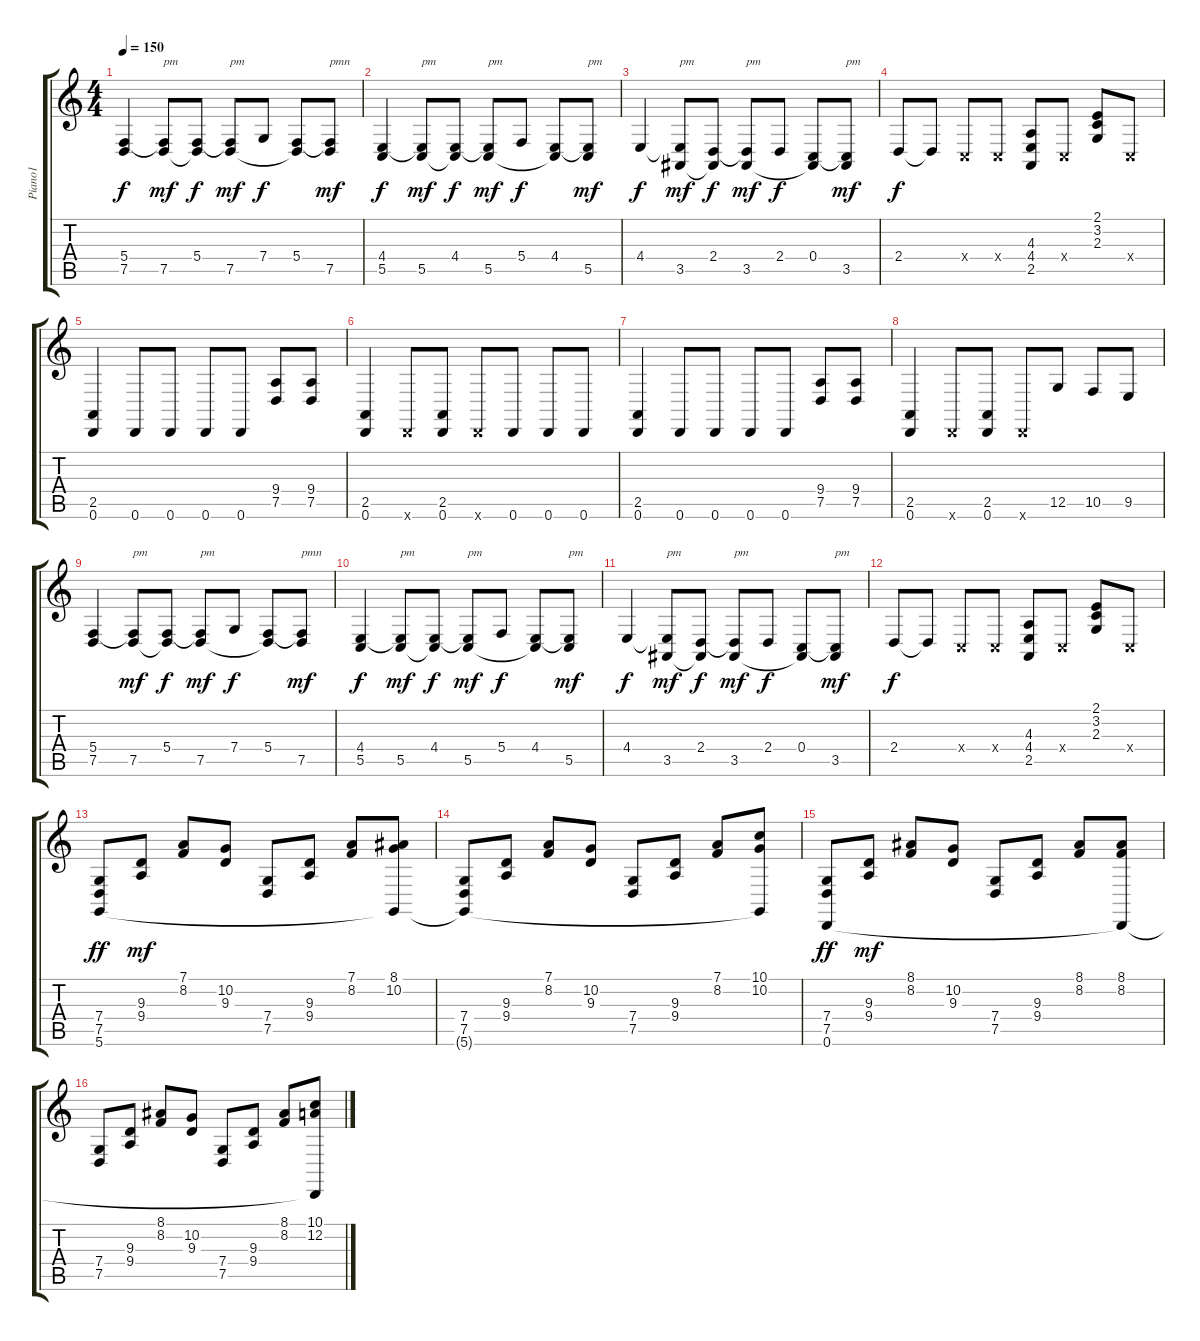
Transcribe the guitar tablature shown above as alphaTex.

\track ("Piano1" "Piano1") {instrument acousticgrandpiano}
\staff {score tabs}
\tuning (D4 A3 F3 C3 G2 D2) {hide}
\ts (4 4)
\tempo 150
\clef g2
\ks c
(5.4 7.5).4{dy f} (5.4{t} 7.5).8{txt "pm" dy mf} (5.4 7.5{t}).8{dy f} (5.4{t} 7.5).8{txt "pm" dy mf} 7.4.8{dy f} (5.4 7.5{t}).8 (5.4{t} 7.5).8{txt "pmn" dy mf} |
(4.4 5.5).4{dy f} (4.4{t} 5.5).8{txt "pm" dy mf} (4.4 5.5{t}).8{dy f} (4.4{t} 5.5).8{txt "pm" dy mf} 5.4.8{dy f} (4.4 5.5{t}).8 (4.4{t} 5.5).8{txt "pm" dy mf} |
4.4.4{dy f} (4.4{t} 3.5).8{txt "pm" dy mf} (2.4 3.5{t}).8{dy f} (2.4{t} 3.5).8{txt "pm" dy mf} 2.4.8{dy f} (0.4 3.5{t}).8 (0.4{t} 3.5).8{txt "pm" dy mf} |
2.4.8{dy f} 2.4{t}.8 0.4{x}.8 0.4{x}.8 (4.3 4.4 2.5).8 0.4{x}.8 (2.1 3.2 2.3).8 0.4{x}.8 |
(2.5 0.6).4 0.6.8 0.6.8 0.6.8 0.6.8 (9.4 7.5).8 (9.4 7.5).8 |
(2.5 0.6).4 0.6{x}.8 (2.5 0.6).8 0.6{x}.8 0.6.8 0.6.8 0.6.8 |
(2.5 0.6).4 0.6.8 0.6.8 0.6.8 0.6.8 (9.4 7.5).8 (9.4 7.5).8 |
(2.5 0.6).4 0.6{x}.8 (2.5 0.6).8 0.6{x}.8 12.5.8 10.5.8 9.5.8 |
(5.4 7.5).4 (5.4{t} 7.5).8{txt "pm" dy mf} (5.4 7.5{t}).8{dy f} (5.4{t} 7.5).8{txt "pm" dy mf} 7.4.8{dy f} (5.4 7.5{t}).8 (5.4{t} 7.5).8{txt "pmn" dy mf} |
(4.4 5.5).4{dy f} (4.4{t} 5.5).8{txt "pm" dy mf} (4.4 5.5{t}).8{dy f} (4.4{t} 5.5).8{txt "pm" dy mf} 5.4.8{dy f} (4.4 5.5{t}).8 (4.4{t} 5.5).8{txt "pm" dy mf} |
4.4.4{dy f} (4.4{t} 3.5).8{txt "pm" dy mf} (2.4 3.5{t}).8{dy f} (2.4{t} 3.5).8{txt "pm" dy mf} 2.4.8{dy f} (0.4 3.5{t}).8 (0.4{t} 3.5).8{txt "pm" dy mf} |
2.4.8{dy f} 2.4{t}.8 0.4{x}.8 0.4{x}.8 (4.3 4.4 2.5).8 0.4{x}.8 (2.1 3.2 2.3).8 0.4{x}.8 |
\ks aminor
(7.4 7.5 5.6).8{dy ff} (9.3 9.4).8{dy mf} (7.1 8.2).8 (10.2 9.3).8 (7.4 7.5).8 (9.3 9.4).8 (7.1 8.2).8 (8.1 10.2 5.6{t}).8 |
(7.4 7.5 5.6{t}).8 (9.3 9.4).8 (7.1 8.2).8 (10.2 9.3).8 (7.4 7.5).8 (9.3 9.4).8 (7.1 8.2).8 (10.1 10.2 5.6{t}).8 |
(7.4 7.5 0.6).8{dy ff} (9.3 9.4).8{dy mf} (8.1 8.2).8 (10.2 9.3).8 (7.4 7.5).8 (9.3 9.4).8 (8.1 8.2).8 (8.1 8.2 0.6{t}).8 |
(7.4 7.5).8 (9.3 9.4).8 (8.1 8.2).8 (10.2 9.3).8 (7.4 7.5).8 (9.3 9.4).8 (8.1 8.2).8 (10.1 12.2 0.6{t}).8
